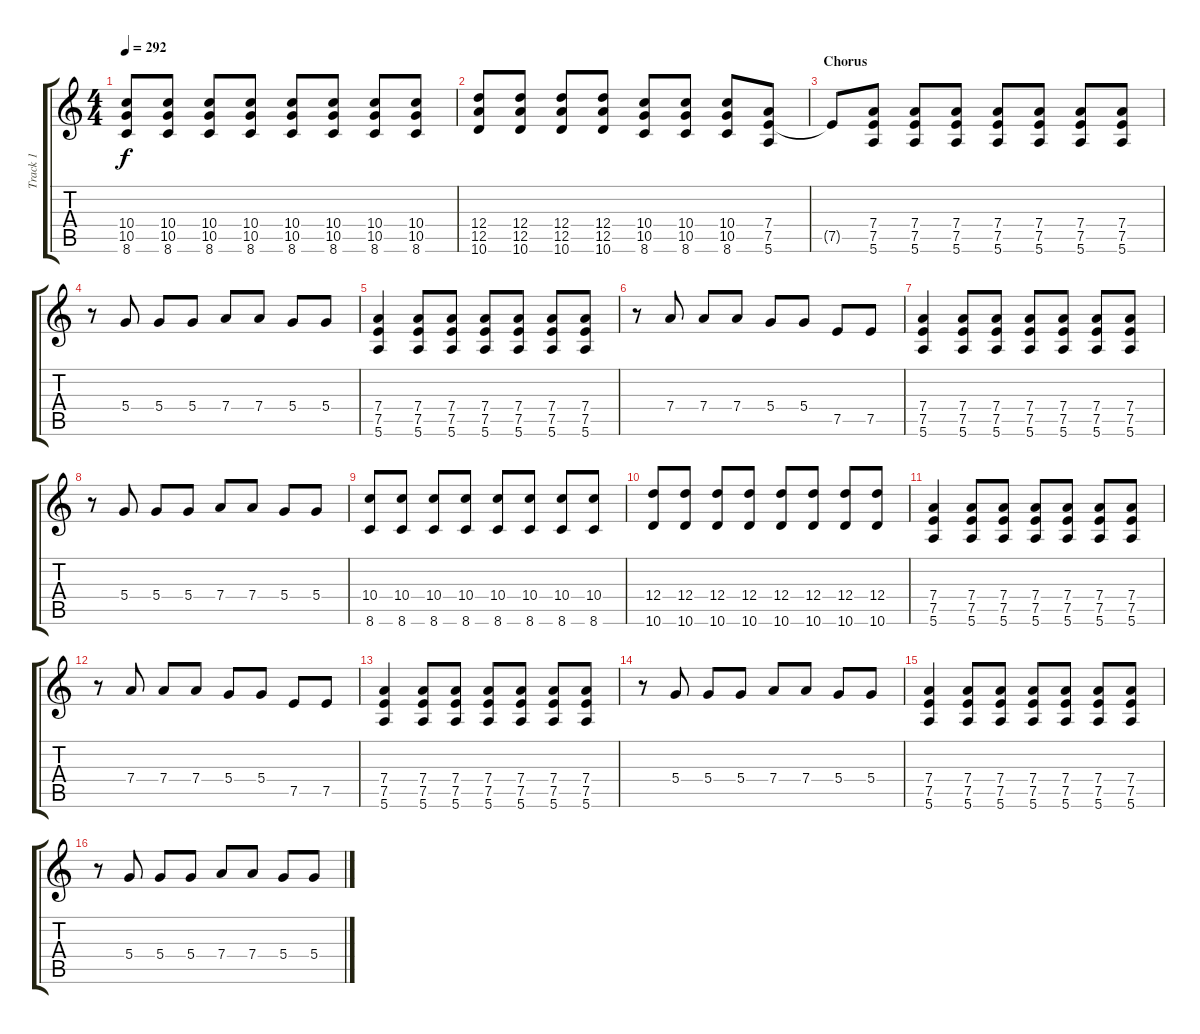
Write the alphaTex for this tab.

\track ("Track 1" "Track 1") {instrument distortionguitar}
\staff {score tabs}
\tuning (E4 B3 G3 D3 A2 E2) {hide}
\ts (4 4)
\tempo 292
\clef g2
\ks c
(10.4 10.5 8.6).8{dy f} (10.4 10.5 8.6).8 (10.4 10.5 8.6).8 (10.4 10.5 8.6).8 (10.4 10.5 8.6).8 (10.4 10.5 8.6).8 (10.4 10.5 8.6).8 (10.4 10.5 8.6).8 |
(12.4 12.5 10.6).8 (12.4 12.5 10.6).8 (12.4 12.5 10.6).8 (12.4 12.5 10.6).8 (10.4 10.5 8.6).8 (10.4 10.5 8.6).8 (10.4 10.5 8.6).8 (7.4 7.5 5.6).8 |
\section ("" "Chorus")
7.5{t}.8 (7.4 7.5 5.6).8 (7.4 7.5 5.6).8 (7.4 7.5 5.6).8 (7.4 7.5 5.6).8 (7.4 7.5 5.6).8 (7.4 7.5 5.6).8 (7.4 7.5 5.6).8 |
r.8 5.4.8 5.4.8 5.4.8 7.4.8 7.4.8 5.4.8 5.4.8 |
(7.4 7.5 5.6).4 (7.4 7.5 5.6).8 (7.4 7.5 5.6).8 (7.4 7.5 5.6).8 (7.4 7.5 5.6).8 (7.4 7.5 5.6).8 (7.4 7.5 5.6).8 |
r.8 7.4.8 7.4.8 7.4.8 5.4.8 5.4.8 7.5.8 7.5.8 |
(7.4 7.5 5.6).4 (7.4 7.5 5.6).8 (7.4 7.5 5.6).8 (7.4 7.5 5.6).8 (7.4 7.5 5.6).8 (7.4 7.5 5.6).8 (7.4 7.5 5.6).8 |
r.8 5.4.8 5.4.8 5.4.8 7.4.8 7.4.8 5.4.8 5.4.8 |
(10.4 8.6).8 (10.4 8.6).8 (10.4 8.6).8 (10.4 8.6).8 (10.4 8.6).8 (10.4 8.6).8 (10.4 8.6).8 (10.4 8.6).8 |
(12.4 10.6).8 (12.4 10.6).8 (12.4 10.6).8 (12.4 10.6).8 (12.4 10.6).8 (12.4 10.6).8 (12.4 10.6).8 (12.4 10.6).8 |
(7.4 7.5 5.6).4 (7.4 7.5 5.6).8 (7.4 7.5 5.6).8 (7.4 7.5 5.6).8 (7.4 7.5 5.6).8 (7.4 7.5 5.6).8 (7.4 7.5 5.6).8 |
r.8 7.4.8 7.4.8 7.4.8 5.4.8 5.4.8 7.5.8 7.5.8 |
(7.4 7.5 5.6).4 (7.4 7.5 5.6).8 (7.4 7.5 5.6).8 (7.4 7.5 5.6).8 (7.4 7.5 5.6).8 (7.4 7.5 5.6).8 (7.4 7.5 5.6).8 |
r.8 5.4.8 5.4.8 5.4.8 7.4.8 7.4.8 5.4.8 5.4.8 |
(7.4 7.5 5.6).4 (7.4 7.5 5.6).8 (7.4 7.5 5.6).8 (7.4 7.5 5.6).8 (7.4 7.5 5.6).8 (7.4 7.5 5.6).8 (7.4 7.5 5.6).8 |
r.8 5.4.8 5.4.8 5.4.8 7.4.8 7.4.8 5.4.8 5.4.8
